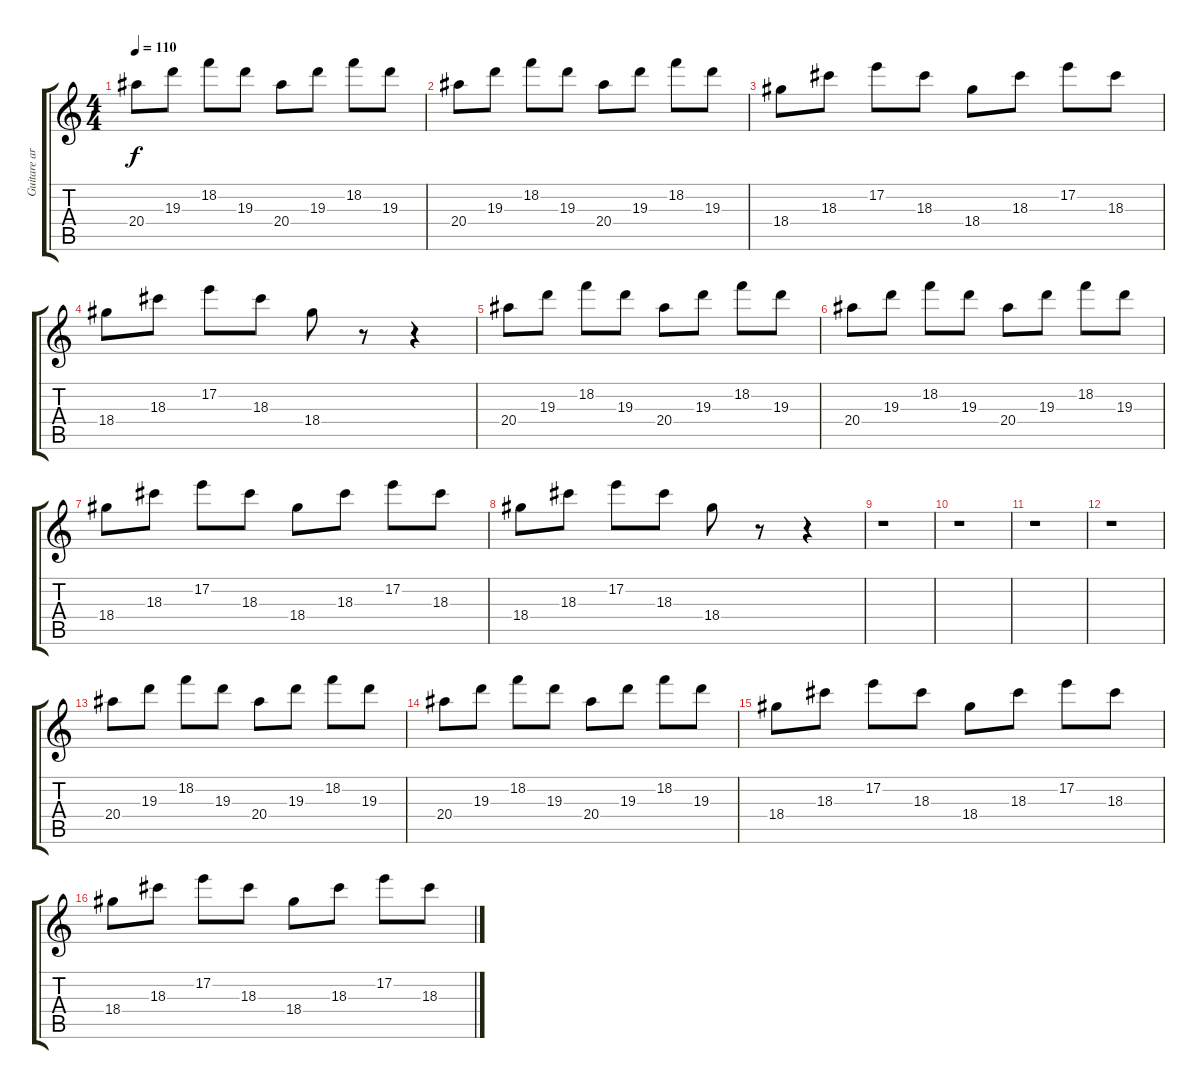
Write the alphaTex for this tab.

\track ("Guitare arpège" "Guitare ar") {instrument electricguitarmuted}
\staff {score tabs}
\tuning (E4 B3 G3 D3 A2 E2) {hide}
\ts (4 4)
\tempo 110
\clef g2
\ks c
20.4.8{dy f} 19.3.8 18.2.8 19.3.8 20.4.8 19.3.8 18.2.8 19.3.8 |
20.4.8 19.3.8 18.2.8 19.3.8 20.4.8 19.3.8 18.2.8 19.3.8 |
18.4.8 18.3.8 17.2.8 18.3.8 18.4.8 18.3.8 17.2.8 18.3.8 |
18.4.8 18.3.8 17.2.8 18.3.8 18.4.8 r.8 r.4 |
20.4.8 19.3.8 18.2.8 19.3.8 20.4.8 19.3.8 18.2.8 19.3.8 |
20.4.8 19.3.8 18.2.8 19.3.8 20.4.8 19.3.8 18.2.8 19.3.8 |
18.4.8 18.3.8 17.2.8 18.3.8 18.4.8 18.3.8 17.2.8 18.3.8 |
18.4.8 18.3.8 17.2.8 18.3.8 18.4.8 r.8 r.4 |
r.1 |
r.1 |
r.1 |
r.1 |
20.4.8 19.3.8 18.2.8 19.3.8 20.4.8 19.3.8 18.2.8 19.3.8 |
20.4.8 19.3.8 18.2.8 19.3.8 20.4.8 19.3.8 18.2.8 19.3.8 |
18.4.8 18.3.8 17.2.8 18.3.8 18.4.8 18.3.8 17.2.8 18.3.8 |
18.4.8 18.3.8 17.2.8 18.3.8 18.4.8 18.3.8 17.2.8 18.3.8
